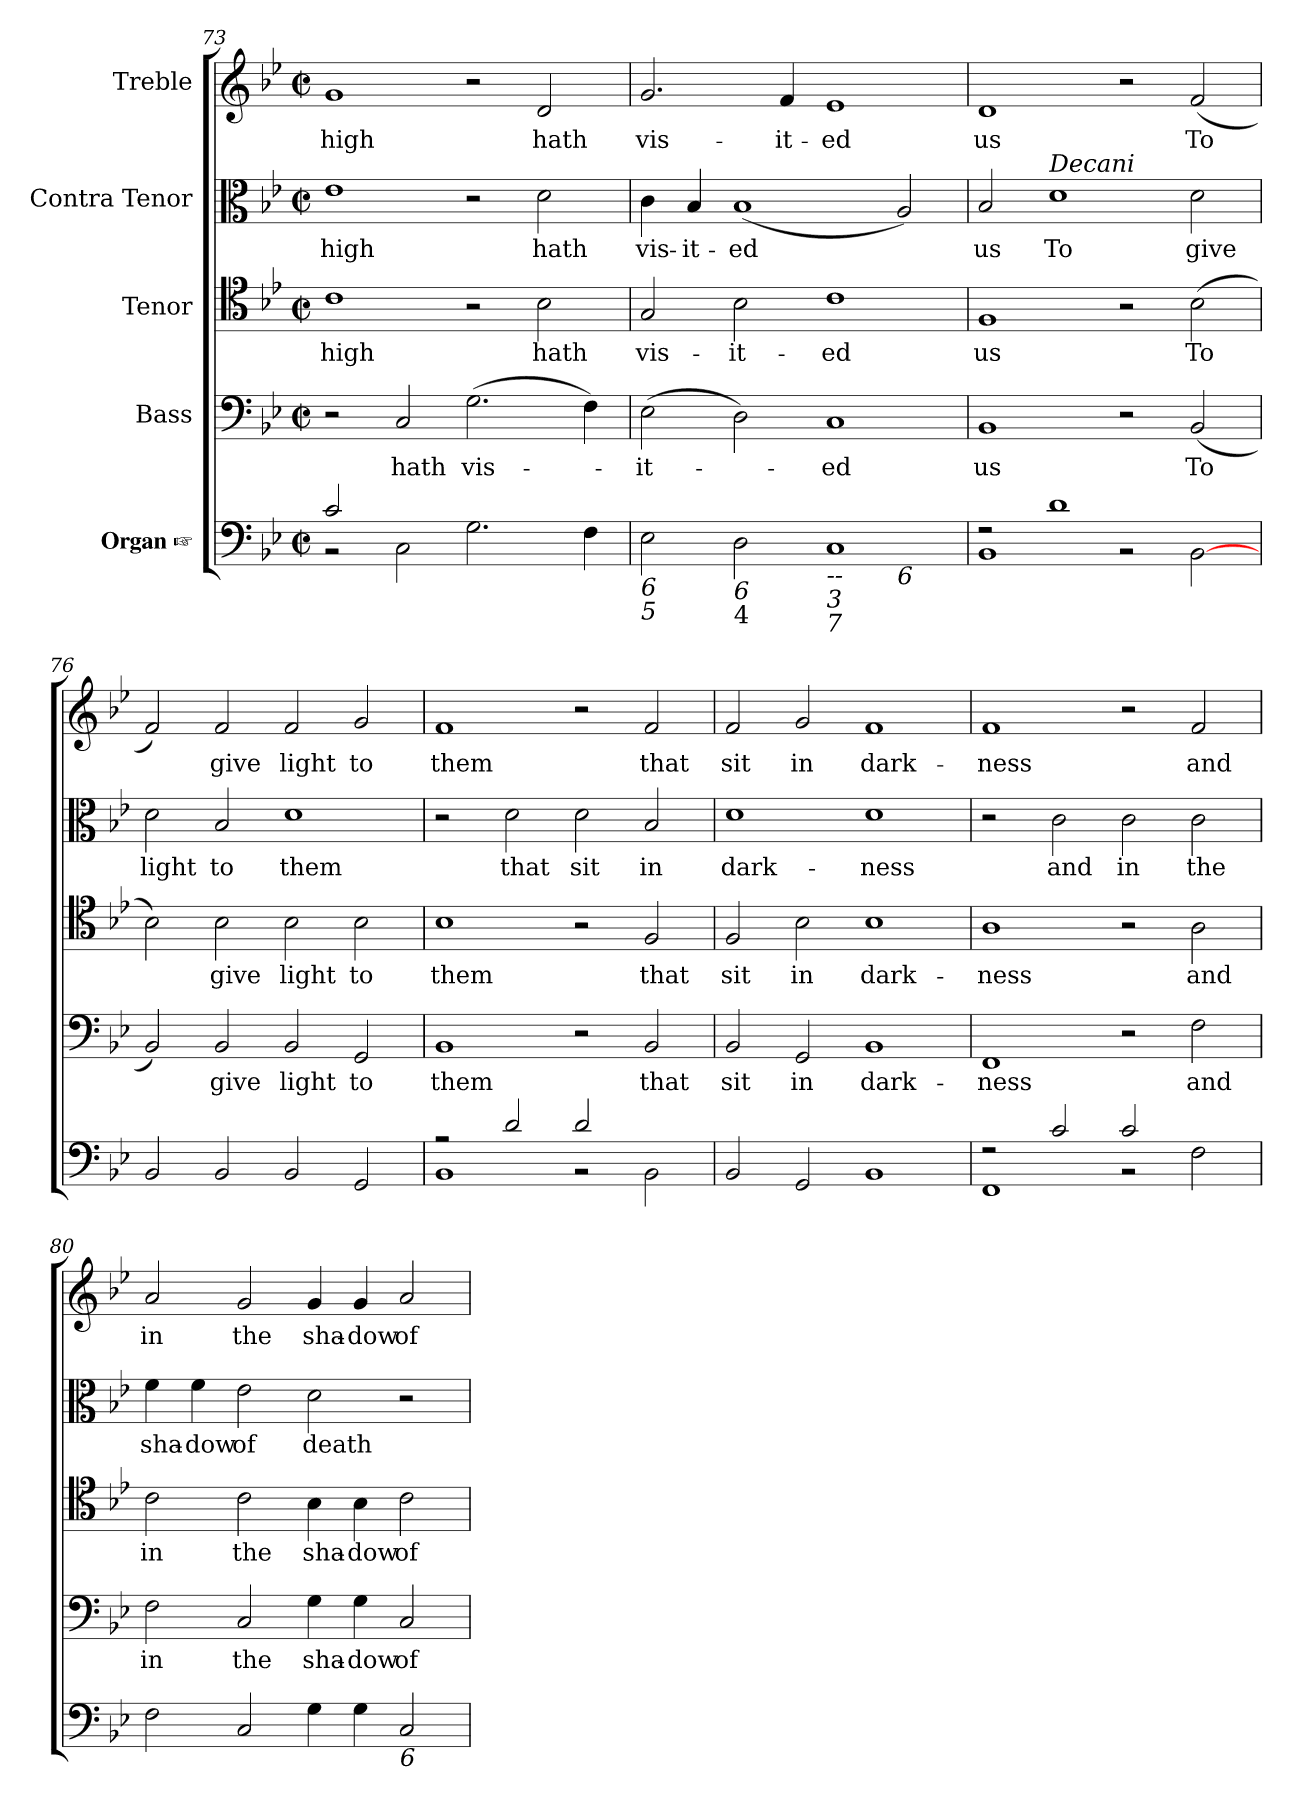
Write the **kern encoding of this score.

**kern	**kern	**text	**kern	**text	**kern	**text	**kern	**text
*part5	*part4	*part4	*part3	*part3	*part2	*part2	*part1	*part1
*staff5	*staff4	*staff4	*staff3	*staff3	*staff2	*staff2	*staff1	*staff1
*I"Organ     ☞	*I"Bass	*	*I"Tenor	*	*I"Contra Tenor	*	*I"Treble	*
*clefF4	*clefF4	*	*clefC4	*	*clefC3	*	*clefG2	*
*k[b-e-]	*k[b-e-]	*	*k[b-e-]	*	*k[b-e-]	*	*k[b-e-]	*
*g:	*g:	*	*g:	*	*g:	*	*g:	*
*M2/2	*M2/2	*	*M2/2	*	*M2/2	*	*M2/2	*
*met(c|)	*met(c|)	*	*met(c|)	*	*met(c|)	*	*met(c|)	*
=73	=73	=73	=73	=73	=73	=73	=73	=73
*^	*	*	*	*	*	*	*	*
!	!	!	!	!	!LO:LY:b	!	!LO:LY:b	!	!LO:LY:b
2c/	2rBB	2r	.	1c	high	1e-	high	1g	high
!	!	!	!LO:LY:b	!	!	!	!	!	!
2ryy	2C\	2C/	hath	.	.	.	.	.	.
!	!	!	!LO:LY:b	!	!	!	!	!	!
1ryy	2.G\	(>2.G\	vis-	2r	.	2r	.	2r	.
!	!	!	!	!	!LO:LY:b	!	!LO:LY:b	!	!LO:LY:b
.	.	.	.	2B-\	hath	2d\	hath	2d/	hath
.	4F\	4F\)	.	.	.	.	.	.	.
=74	=74	=74	=74	=74	=74	=74	=74	=74	=74
!LO:TX:b:i:t=6	!	!	!	!	!	!	!	!	!
!LO:TX:b:i:t=5	!	!	!	!	!	!	!	!	!
!	!	!	!LO:LY:b	!	!LO:LY:b	!	!LO:LY:b	!	!LO:LY:b
2E-\	1.ryy	(>2E-\	-it-	2G/	vis-	4c\	vis-	2.g/	vis-
!	!	!	!	!	!	!	!LO:LY:b	!	!
.	.	.	.	.	.	4B-/	-it-	.	.
!LO:TX:b:i:t=6	!	!	!	!	!	!	!	!	!
!LO:TX:b:t=4	!	!	!	!	!	!	!	!	!
!	!	!	!	!	!LO:LY:b	!	!LO:LY:b	!	!
2D\	.	2D\)	.	2B-\	-it-	(<1B-	-ed	.	.
!	!	!	!	!	!	!	!	!	!LO:LY:b
.	.	.	.	.	.	.	.	4f/	-it-
!LO:TX:b:i:t=--	!	!	!	!	!	!	!	!	!
!LO:TX:b:i:t=3	!	!	!	!	!	!	!	!	!
!LO:TX:b:i:t=7	!	!	!	!	!	!	!	!	!
!	!	!	!LO:LY:b	!	!LO:LY:b	!	!	!	!LO:LY:b
1C	.	1C	-ed	1c	-ed	.	.	1e-	-ed
!	!LO:TX:b:i:t=6	!	!	!	!	!	!	!	!
.	2ryy	.	.	.	.	2A/)	.	.	.
=75	=75	=75	=75	=75	=75	=75	=75	=75	=75
!	!	!	!LO:LY:b	!	!LO:LY:b	!	!LO:LY:b	!	!LO:LY:b
2rF	1BB-	1BB-	us	1F	us	2B-/	us	1d	us
!	!	!	!	!	!	!LO:TX:a:i:t=Decani	!	!	!
!	!	!	!	!	!	!	!LO:LY:b	!	!
1d	.	.	.	.	.	1d	To	.	.
.	2rBB	2r	.	2r	.	.	.	2r	.
!	!	!	!LO:LY:b	!	!LO:LY:b	!	!LO:LY:b	!	!LO:LY:b
2ryy	[<2BB-\	(<2BB-/	To	(>2B-\	To	2d\	give	(<2f/	To
!!LO:PB:g=z
=76	=76	=76	=76	=76	=76	=76	=76	=76	=76
!	!	!	!	!	!	!	!LO:LY:b	!	!
*v	*v	*	*	*	*	*	*	*	*
2BB-/	2BB-/)	.	2B-\)	.	2d\	light	2f/)	.
!	!	!LO:LY:b	!	!LO:LY:b	!	!LO:LY:b	!	!LO:LY:b
2BB-/	2BB-/	give	2B-\	give	2B-/	to	2f/	give
!	!	!LO:LY:b	!	!LO:LY:b	!	!LO:LY:b	!	!LO:LY:b
2BB-/	2BB-/	light	2B-\	light	1d	them	2f/	light
!	!	!LO:LY:b	!	!LO:LY:b	!	!	!	!LO:LY:b
2GG/	2GG/	to	2B-\	to	.	.	2g/	to
=77	=77	=77	=77	=77	=77	=77	=77	=77
*^	*	*	*	*	*	*	*	*
!	!	!	!LO:LY:b	!	!LO:LY:b	!	!	!	!LO:LY:b
2rA	1BB-	1BB-	them	1B-	them	2r	.	1f	them
!	!	!	!	!	!	!	!LO:LY:b	!	!
2d/	.	.	.	.	.	2d\	that	.	.
!	!	!	!	!	!	!	!LO:LY:b	!	!
2d/	2rBB	2r	.	2r	.	2d\	sit	2r	.
!	!	!	!LO:LY:b	!	!LO:LY:b	!	!LO:LY:b	!	!LO:LY:b
2ryy	2BB-\	2BB-/	that	2F/	that	2B-/	in	2f/	that
=78	=78	=78	=78	=78	=78	=78	=78	=78	=78
!	!	!	!LO:LY:b	!	!LO:LY:b	!	!LO:LY:b	!	!LO:LY:b
*v	*v	*	*	*	*	*	*	*	*
2BB-/	2BB-/	sit	2F/	sit	1d	dark-	2f/	sit
!	!	!LO:LY:b	!	!LO:LY:b	!	!	!	!LO:LY:b
2GG/	2GG/	in	2B-\	in	.	.	2g/	in
!	!	!LO:LY:b	!	!LO:LY:b	!	!LO:LY:b	!	!LO:LY:b
1BB-	1BB-	dark-	1B-	dark-	1d	-ness	1f	dark-
=79	=79	=79	=79	=79	=79	=79	=79	=79
*^	*	*	*	*	*	*	*	*
!	!	!	!LO:LY:b	!	!LO:LY:b	!	!	!	!LO:LY:b
2r	1FF	1FF	-ness	1A	-ness	2r	.	1f	-ness
!	!	!	!	!	!	!	!LO:LY:b	!	!
2c/	.	.	.	.	.	2c\	and	.	.
!	!	!	!	!	!	!	!LO:LY:b	!	!
2c/	2rBB	2r	.	2r	.	2c\	in	2r	.
!	!	!	!LO:LY:b	!	!LO:LY:b	!	!LO:LY:b	!	!LO:LY:b
2ryy	2F\	2F\	and	2A\	and	2c\	the	2f/	and
!!LO:LB:g=z
=80	=80	=80	=80	=80	=80	=80	=80	=80	=80
!	!	!	!LO:LY:b	!	!LO:LY:b	!	!LO:LY:b	!	!LO:LY:b
*v	*v	*	*	*	*	*	*	*	*
2F\	2F\	in	2c\	in	4f\	sha-	2a/	in
!	!	!	!	!	!	!LO:LY:b	!	!
.	.	.	.	.	4f\	-dow	.	.
!	!	!LO:LY:b	!	!LO:LY:b	!	!LO:LY:b	!	!LO:LY:b
2C/	2C/	the	2c\	the	2e-\	of	2g/	the
!	!	!LO:LY:b	!	!LO:LY:b	!	!LO:LY:b	!	!LO:LY:b
4G\	4G\	sha-	4B-\	sha-	2d\	death	4g/	sha-
!	!	!LO:LY:b	!	!LO:LY:b	!	!	!	!LO:LY:b
4G\	4G\	-dow	4B-\	-dow	.	.	4g/	-dow
!LO:TX:b:i:t=6	!	!	!	!	!	!	!	!
!	!	!LO:LY:b	!	!LO:LY:b	!	!	!	!LO:LY:b
2C/	2C/	of	2c\	of	2r	.	2a/	of
=	=	=	=	=	=	=	=	=
*-	*-	*-	*-	*-	*-	*-	*-	*-
